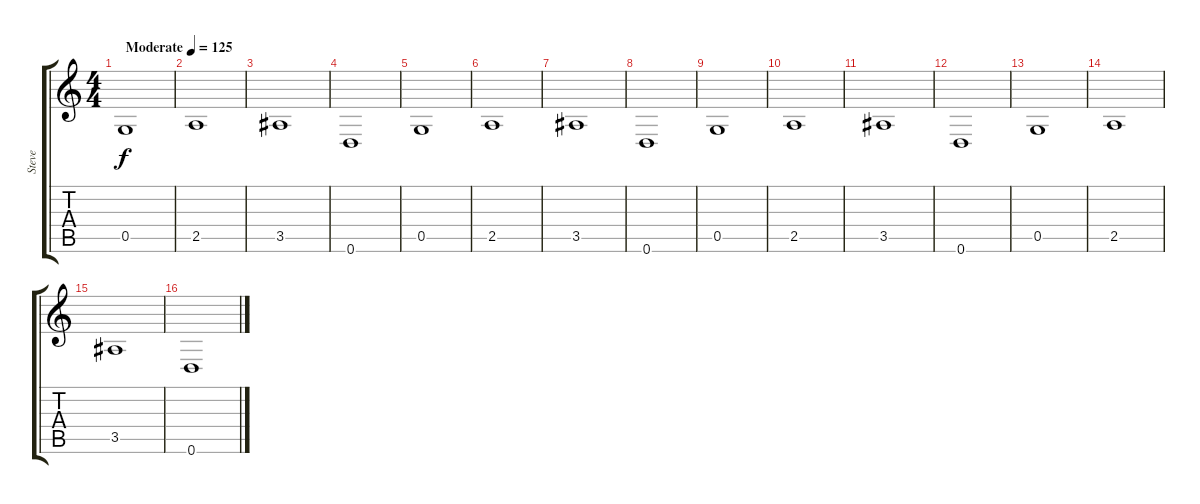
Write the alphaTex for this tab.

\track ("Steve" "Steve") {instrument electricbassfinger}
\staff {score tabs}
\tuning (D4 A3 F3 C3 G2 D2) {hide}
\ts (4 4)
\tempo (125 "Moderate")
\clef g2
\ks c
0.5.1{dy f instrument electricbassfinger} |
2.5.1 |
3.5.1 |
0.6.1 |
0.5.1 |
2.5.1 |
3.5.1 |
0.6.1 |
0.5.1 |
2.5.1 |
3.5.1 |
0.6.1 |
0.5.1 |
2.5.1 |
3.5.1 |
0.6.1
